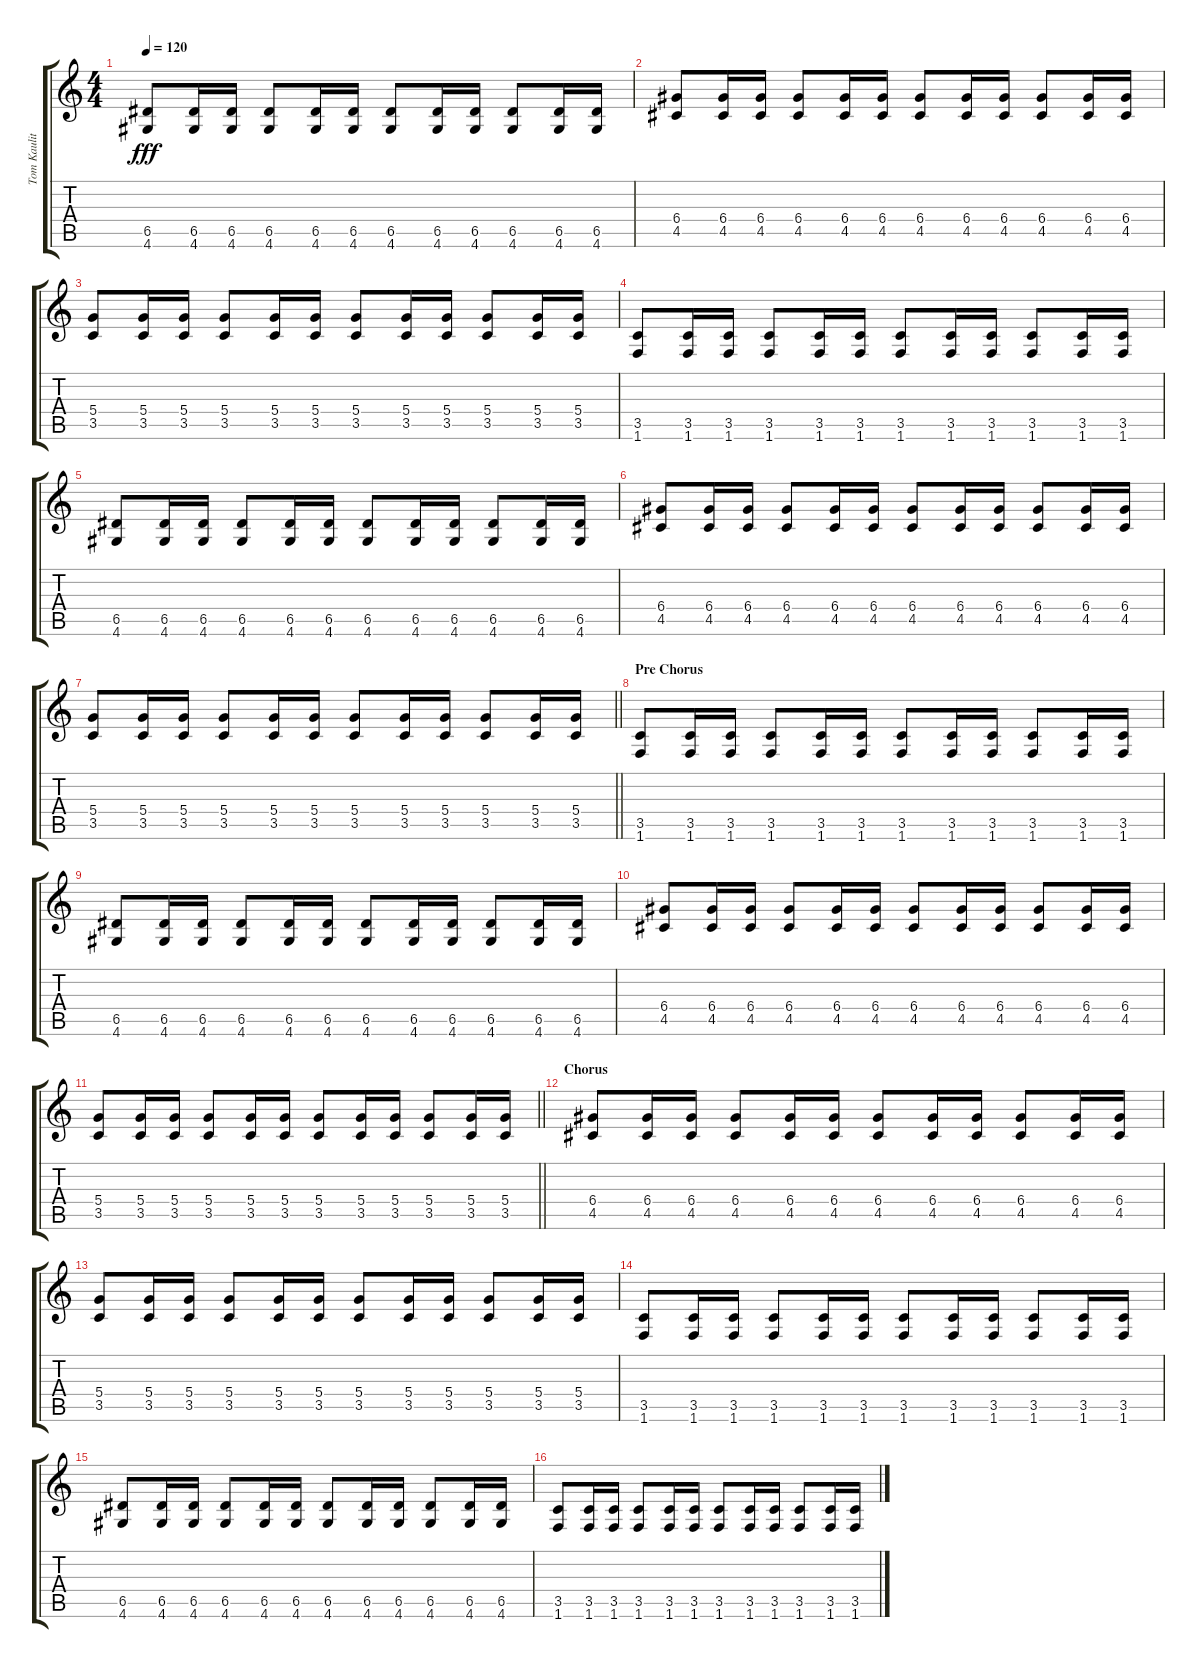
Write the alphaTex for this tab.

\track ("Tom Kaulitz 2" "Tom Kaulit") {instrument overdrivenguitar}
\staff {score tabs}
\tuning (E4 B3 G3 D3 A2 E2) {hide}
\ts (4 4)
\tempo 120
\clef g2
\ks c
(6.5 4.6).8{dy fff} (6.5 4.6).16 (6.5 4.6).16 (6.5 4.6).8 (6.5 4.6).16 (6.5 4.6).16 (6.5 4.6).8 (6.5 4.6).16 (6.5 4.6).16 (6.5 4.6).8 (6.5 4.6).16 (6.5 4.6).16 |
(6.4 4.5).8 (6.4 4.5).16 (6.4 4.5).16 (6.4 4.5).8 (6.4 4.5).16 (6.4 4.5).16 (6.4 4.5).8 (6.4 4.5).16 (6.4 4.5).16 (6.4 4.5).8 (6.4 4.5).16 (6.4 4.5).16 |
(5.4 3.5).8 (5.4 3.5).16 (5.4 3.5).16 (5.4 3.5).8 (5.4 3.5).16 (5.4 3.5).16 (5.4 3.5).8 (5.4 3.5).16 (5.4 3.5).16 (5.4 3.5).8 (5.4 3.5).16 (5.4 3.5).16 |
(3.5 1.6).8 (3.5 1.6).16 (3.5 1.6).16 (3.5 1.6).8 (3.5 1.6).16 (3.5 1.6).16 (3.5 1.6).8 (3.5 1.6).16 (3.5 1.6).16 (3.5 1.6).8 (3.5 1.6).16 (3.5 1.6).16 |
(6.5 4.6).8 (6.5 4.6).16 (6.5 4.6).16 (6.5 4.6).8 (6.5 4.6).16 (6.5 4.6).16 (6.5 4.6).8 (6.5 4.6).16 (6.5 4.6).16 (6.5 4.6).8 (6.5 4.6).16 (6.5 4.6).16 |
(6.4 4.5).8 (6.4 4.5).16 (6.4 4.5).16 (6.4 4.5).8 (6.4 4.5).16 (6.4 4.5).16 (6.4 4.5).8 (6.4 4.5).16 (6.4 4.5).16 (6.4 4.5).8 (6.4 4.5).16 (6.4 4.5).16 |
\barLineRight lightlight
(5.4 3.5).8 (5.4 3.5).16 (5.4 3.5).16 (5.4 3.5).8 (5.4 3.5).16 (5.4 3.5).16 (5.4 3.5).8 (5.4 3.5).16 (5.4 3.5).16 (5.4 3.5).8 (5.4 3.5).16 (5.4 3.5).16 |
\section ("" "Pre Chorus")
(3.5 1.6).8 (3.5 1.6).16 (3.5 1.6).16 (3.5 1.6).8 (3.5 1.6).16 (3.5 1.6).16 (3.5 1.6).8 (3.5 1.6).16 (3.5 1.6).16 (3.5 1.6).8 (3.5 1.6).16 (3.5 1.6).16 |
(6.5 4.6).8 (6.5 4.6).16 (6.5 4.6).16 (6.5 4.6).8 (6.5 4.6).16 (6.5 4.6).16 (6.5 4.6).8 (6.5 4.6).16 (6.5 4.6).16 (6.5 4.6).8 (6.5 4.6).16 (6.5 4.6).16 |
(6.4 4.5).8 (6.4 4.5).16 (6.4 4.5).16 (6.4 4.5).8 (6.4 4.5).16 (6.4 4.5).16 (6.4 4.5).8 (6.4 4.5).16 (6.4 4.5).16 (6.4 4.5).8 (6.4 4.5).16 (6.4 4.5).16 |
\barLineRight lightlight
(5.4 3.5).8 (5.4 3.5).16 (5.4 3.5).16 (5.4 3.5).8 (5.4 3.5).16 (5.4 3.5).16 (5.4 3.5).8 (5.4 3.5).16 (5.4 3.5).16 (5.4 3.5).8 (5.4 3.5).16 (5.4 3.5).16 |
\section ("" "Chorus")
(6.4 4.5).8 (6.4 4.5).16 (6.4 4.5).16 (6.4 4.5).8 (6.4 4.5).16 (6.4 4.5).16 (6.4 4.5).8 (6.4 4.5).16 (6.4 4.5).16 (6.4 4.5).8 (6.4 4.5).16 (6.4 4.5).16 |
(5.4 3.5).8 (5.4 3.5).16 (5.4 3.5).16 (5.4 3.5).8 (5.4 3.5).16 (5.4 3.5).16 (5.4 3.5).8 (5.4 3.5).16 (5.4 3.5).16 (5.4 3.5).8 (5.4 3.5).16 (5.4 3.5).16 |
(3.5 1.6).8 (3.5 1.6).16 (3.5 1.6).16 (3.5 1.6).8 (3.5 1.6).16 (3.5 1.6).16 (3.5 1.6).8 (3.5 1.6).16 (3.5 1.6).16 (3.5 1.6).8 (3.5 1.6).16 (3.5 1.6).16 |
(6.5 4.6).8 (6.5 4.6).16 (6.5 4.6).16 (6.5 4.6).8 (6.5 4.6).16 (6.5 4.6).16 (6.5 4.6).8 (6.5 4.6).16 (6.5 4.6).16 (6.5 4.6).8 (6.5 4.6).16 (6.5 4.6).16 |
(3.5 1.6).8 (3.5 1.6).16 (3.5 1.6).16 (3.5 1.6).8 (3.5 1.6).16 (3.5 1.6).16 (3.5 1.6).8 (3.5 1.6).16 (3.5 1.6).16 (3.5 1.6).8 (3.5 1.6).16 (3.5 1.6).16
